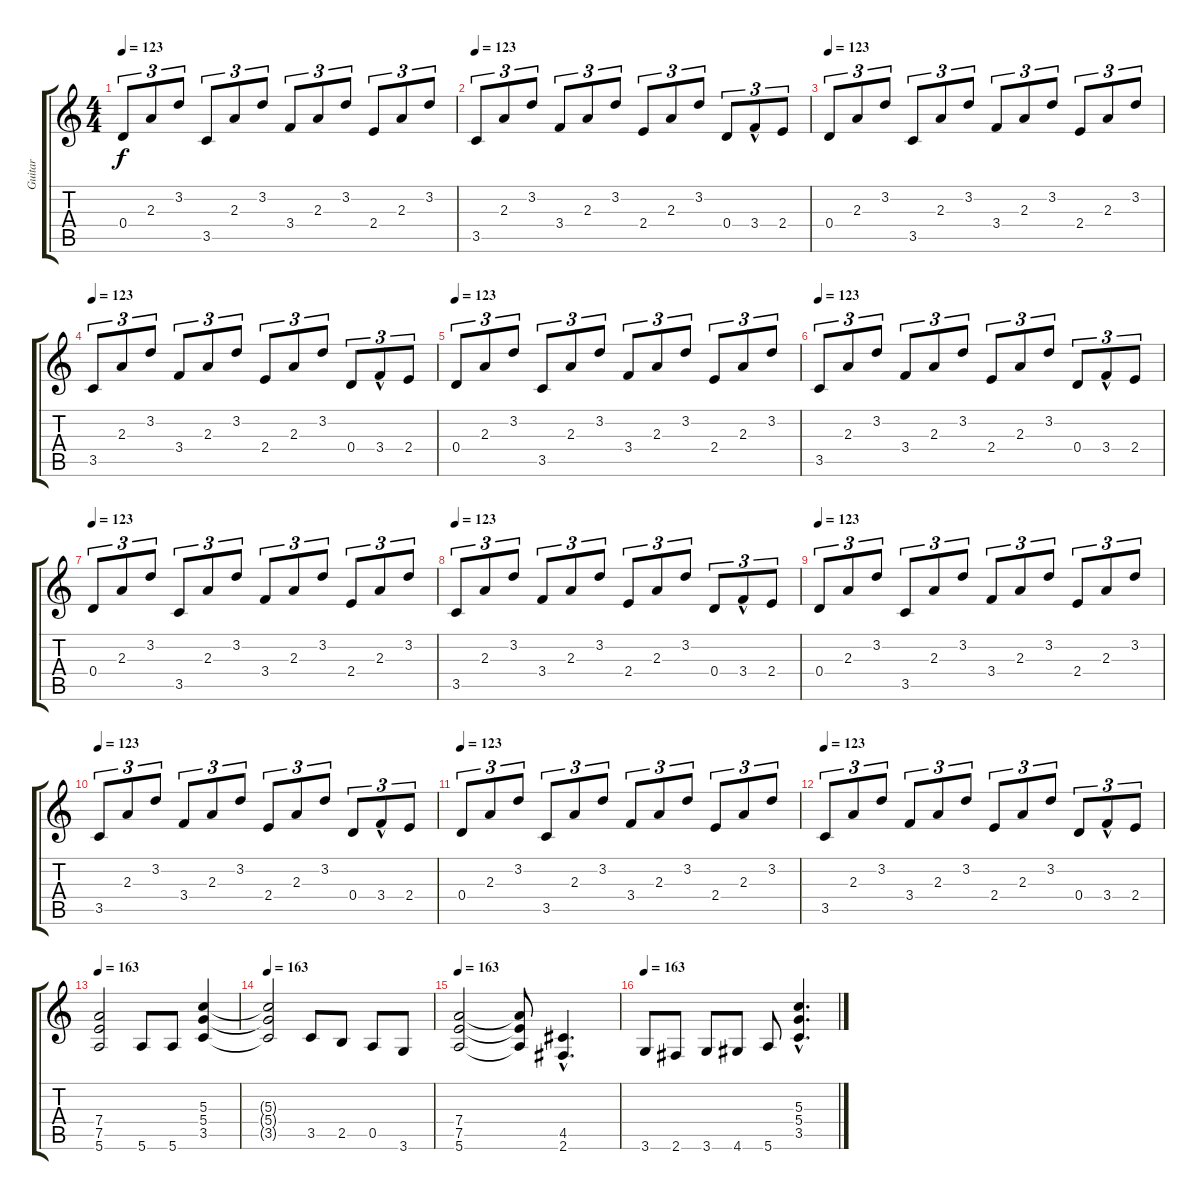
\track ("Guitar " "Guitar ") {instrument distortionguitar}
\staff {score tabs}
\tuning (E4 B3 G3 D3 A2 E2) {hide}
\ts (4 4)
\tempo 123
\clef g2
\ks c
0.4.8{tu (3 2) dy f} 2.3.8{tu (3 2)} 3.2.8{tu (3 2)} 3.5.8{tu (3 2)} 2.3.8{tu (3 2)} 3.2.8{tu (3 2)} 3.4.8{tu (3 2)} 2.3.8{tu (3 2)} 3.2.8{tu (3 2)} 2.4.8{tu (3 2)} 2.3.8{tu (3 2)} 3.2.8{tu (3 2)} |
\tempo 123
3.5.8{tu (3 2)} 2.3.8{tu (3 2)} 3.2.8{tu (3 2)} 3.4.8{tu (3 2)} 2.3.8{tu (3 2)} 3.2.8{tu (3 2)} 2.4.8{tu (3 2)} 2.3.8{tu (3 2)} 3.2.8{tu (3 2)} 0.4.8{tu (3 2)} 3.4{hac}.8{tu (3 2)} 2.4.8{tu (3 2)} |
\tempo 123
0.4.8{tu (3 2)} 2.3.8{tu (3 2)} 3.2.8{tu (3 2)} 3.5.8{tu (3 2)} 2.3.8{tu (3 2)} 3.2.8{tu (3 2)} 3.4.8{tu (3 2)} 2.3.8{tu (3 2)} 3.2.8{tu (3 2)} 2.4.8{tu (3 2)} 2.3.8{tu (3 2)} 3.2.8{tu (3 2)} |
\tempo 123
3.5.8{tu (3 2)} 2.3.8{tu (3 2)} 3.2.8{tu (3 2)} 3.4.8{tu (3 2)} 2.3.8{tu (3 2)} 3.2.8{tu (3 2)} 2.4.8{tu (3 2)} 2.3.8{tu (3 2)} 3.2.8{tu (3 2)} 0.4.8{tu (3 2)} 3.4{hac}.8{tu (3 2)} 2.4.8{tu (3 2)} |
\tempo 123
0.4.8{tu (3 2)} 2.3.8{tu (3 2)} 3.2.8{tu (3 2)} 3.5.8{tu (3 2)} 2.3.8{tu (3 2)} 3.2.8{tu (3 2)} 3.4.8{tu (3 2)} 2.3.8{tu (3 2)} 3.2.8{tu (3 2)} 2.4.8{tu (3 2)} 2.3.8{tu (3 2)} 3.2.8{tu (3 2)} |
\tempo 123
3.5.8{tu (3 2)} 2.3.8{tu (3 2)} 3.2.8{tu (3 2)} 3.4.8{tu (3 2)} 2.3.8{tu (3 2)} 3.2.8{tu (3 2)} 2.4.8{tu (3 2)} 2.3.8{tu (3 2)} 3.2.8{tu (3 2)} 0.4.8{tu (3 2)} 3.4{hac}.8{tu (3 2)} 2.4.8{tu (3 2)} |
\tempo 123
0.4.8{tu (3 2)} 2.3.8{tu (3 2)} 3.2.8{tu (3 2)} 3.5.8{tu (3 2)} 2.3.8{tu (3 2)} 3.2.8{tu (3 2)} 3.4.8{tu (3 2)} 2.3.8{tu (3 2)} 3.2.8{tu (3 2)} 2.4.8{tu (3 2)} 2.3.8{tu (3 2)} 3.2.8{tu (3 2)} |
\tempo 123
3.5.8{tu (3 2)} 2.3.8{tu (3 2)} 3.2.8{tu (3 2)} 3.4.8{tu (3 2)} 2.3.8{tu (3 2)} 3.2.8{tu (3 2)} 2.4.8{tu (3 2)} 2.3.8{tu (3 2)} 3.2.8{tu (3 2)} 0.4.8{tu (3 2)} 3.4{hac}.8{tu (3 2)} 2.4.8{tu (3 2)} |
\tempo 123
0.4.8{tu (3 2)} 2.3.8{tu (3 2)} 3.2.8{tu (3 2)} 3.5.8{tu (3 2)} 2.3.8{tu (3 2)} 3.2.8{tu (3 2)} 3.4.8{tu (3 2)} 2.3.8{tu (3 2)} 3.2.8{tu (3 2)} 2.4.8{tu (3 2)} 2.3.8{tu (3 2)} 3.2.8{tu (3 2)} |
\tempo 123
3.5.8{tu (3 2)} 2.3.8{tu (3 2)} 3.2.8{tu (3 2)} 3.4.8{tu (3 2)} 2.3.8{tu (3 2)} 3.2.8{tu (3 2)} 2.4.8{tu (3 2)} 2.3.8{tu (3 2)} 3.2.8{tu (3 2)} 0.4.8{tu (3 2)} 3.4{hac}.8{tu (3 2)} 2.4.8{tu (3 2)} |
\tempo 123
0.4.8{tu (3 2)} 2.3.8{tu (3 2)} 3.2.8{tu (3 2)} 3.5.8{tu (3 2)} 2.3.8{tu (3 2)} 3.2.8{tu (3 2)} 3.4.8{tu (3 2)} 2.3.8{tu (3 2)} 3.2.8{tu (3 2)} 2.4.8{tu (3 2)} 2.3.8{tu (3 2)} 3.2.8{tu (3 2)} |
\tempo 123
3.5.8{tu (3 2)} 2.3.8{tu (3 2)} 3.2.8{tu (3 2)} 3.4.8{tu (3 2)} 2.3.8{tu (3 2)} 3.2.8{tu (3 2)} 2.4.8{tu (3 2)} 2.3.8{tu (3 2)} 3.2.8{tu (3 2)} 0.4.8{tu (3 2)} 3.4{hac}.8{tu (3 2)} 2.4.8{tu (3 2)} |
\tempo 163
(7.4 7.5 5.6).2{volume 12} 5.6.8 5.6.8 (5.3 5.4 3.5).4 |
\tempo 163
(5.3{t} 5.4{t} 3.5{t}).2 3.5.8 2.5.8 0.5.8 3.6.8 |
\tempo 163
(7.4 7.5 5.6).2 (7.4{t} 7.5{t} 5.6{t}).8 (4.5{hac} 2.6{hac}).4{d} |
\tempo 163
3.6.8 2.6.8 3.6.8 4.6.8 5.6.8 (5.3{hac} 5.4{hac} 3.5{hac}).4{d}
